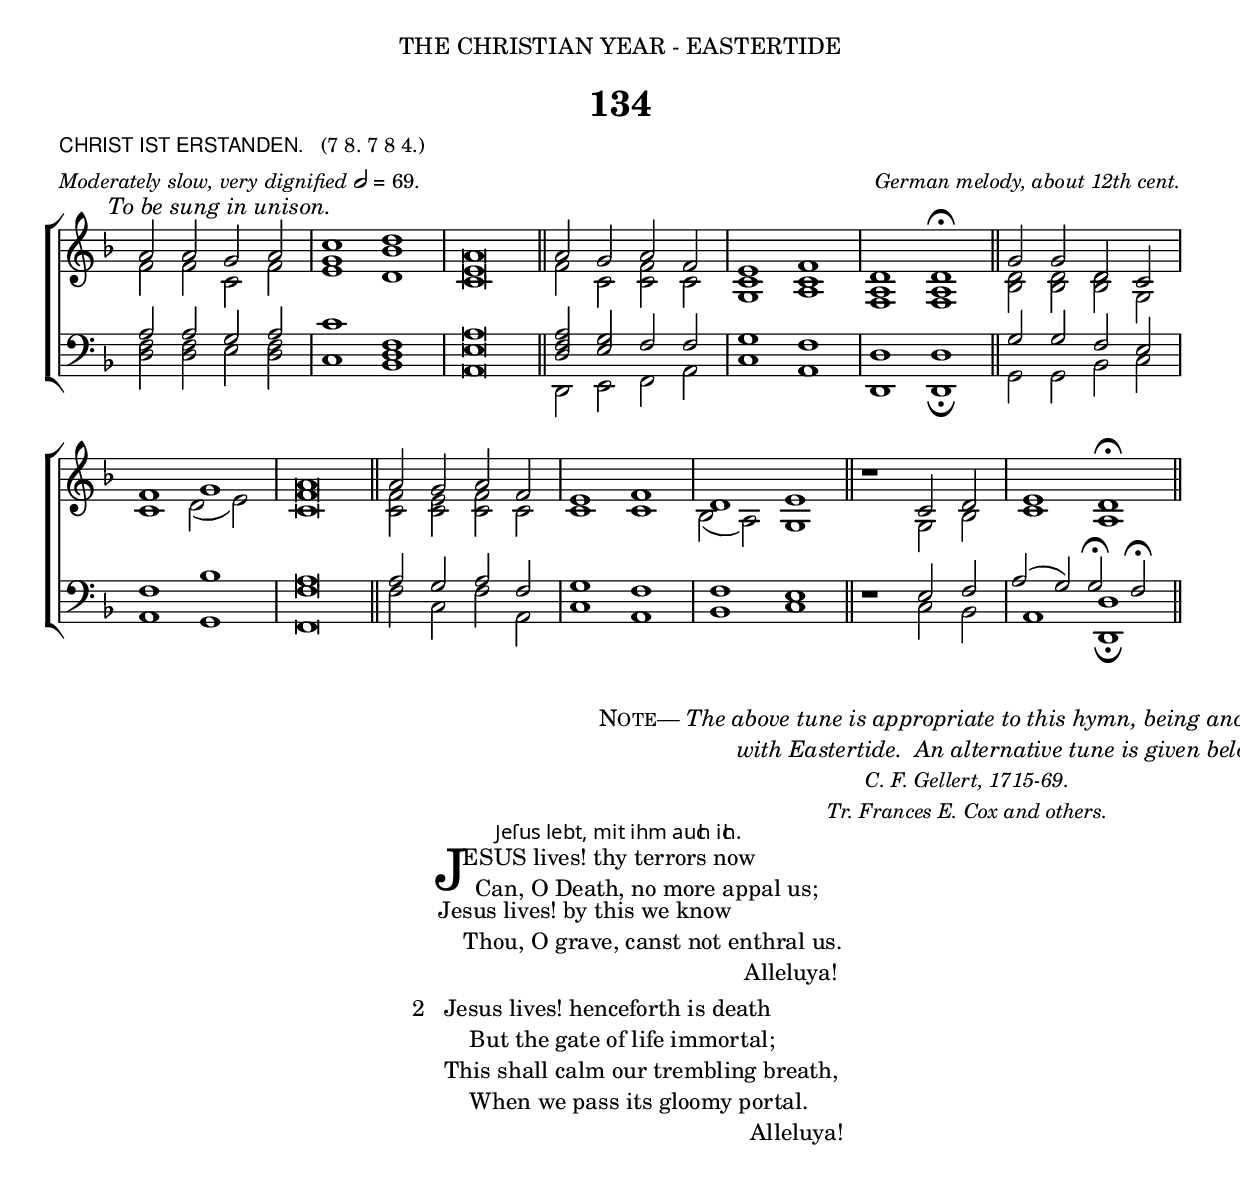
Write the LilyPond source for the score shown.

%%%% 220.png
%%%% Hymn 134 Christ ist erstanden  Jesus lives! thy terrors now
%%%% Rev 2.

\version "2.10"
\header {
  dedication = \markup { \center-align { "THE CHRISTIAN YEAR - EASTERTIDE"
	\hspace #0.1 }}	
	
  title = "134"
  
  poet = \markup { \small {  \line { \sans { \smallCaps "CHRIST IST ERSTANDEN."} \hspace #1 \roman {"(7 8. 7 8 4.)"}} }}
  
  meter = \markup { \small { \italic {Moderately slow, very dignified} \general-align #Y #DOWN \note #"2" #0.5 = 69.} }
  
  arranger = \markup { \small \italic "German melody, about 12th cent." }
  
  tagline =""
}

%%%%%%%%%%%%%%%%%%%%%%%%%%% Macros

%%% no break bar to prevent uncommanded linebreaks

nbbar = { | \noBreak }	
	
%%% Used to pull a note left. Used when a slurred note pair straddles a longer note above when notecolumn force-hshift does not work 		 

straddle =  { \once \override Score.SeparationItem #'padding = #2
              \once \override NoteHead #'X-offset = #-1.0
              \once \override Stem #'X-offset = #-1.0 }

%% Used to pull an upstem note left. Used when a slurred note pair straddles a longer note below and when notecolumn force-hshift does not work 
topstraddle = { \once \override Score.SeparationItem #'padding = #2
              \once \override NoteHead #'X-offset = #-1.0 
              \once \override Stem #'X-offset = #0.3 }	      
	      

%%%%%%%%%%%%%%%%%%%%%%%%%%% End of macro definitions

%%% SATB voices

global = {
  \time 4/2
  \key f \major
  \set Staff.midiInstrument = "church organ"
}

soprano = \relative c' {  
  a'2^\markup { \hspace #-3 \italic "To be sung in unison." } a g a \nbbar c1 d1 \nbbar a\breve \bar "||" 
      a2 g a f \nbbar e1 f1 \nbbar d1 d1 ^\fermata \bar "||" g2 g d c | \break
  f1 g \nbbar a\breve \bar "||" a2 g a f \nbbar e1 f1 \nbbar d1 e1 \bar "||" b'\rest c,2 d \nbbar e1 d ^\fermata \bar "||"
} 
   
alto = \relative c' {  
  f2 f c f \nbbar <e g>1 <d bes'>1 \nbbar <c e>\breve \bar "||" 
      f2 c <c f> c \nbbar <g c>1 <a c>1 \nbbar <f a>1 <f a>1 \bar "||" <bes d>2 <bes d> <bes d> g |
  c1 \straddle d2( e) \nbbar <c f>\breve \bar "||" <c f>2 <c e> <c f> c \nbbar c1 c \nbbar \straddle bes2( a) g1 \bar "||" s1 g2 bes \nbbar c1 a \bar "||"
}

tenor = \relative c {\clef bass 
  a'2 a g a \nbbar c1 f,1 \nbbar <e a>\breve  \bar "||"
      <d f a>2 <e g> f f \nbbar g1 f \nbbar d d \bar "||" g2 g f e |
  f1 bes \nbbar <f a>\breve \bar "||" a2 g a f \nbbar g1 f \nbbar f e \bar "||" d1\rest e2 f \nbbar \topstraddle a( g) \topstraddle g ^\fermata f ^\fermata \bar "||"
}

bass = \relative c {\clef bass 
  <d f>2 <d f> e <d f> \nbbar c1 <bes d>1 \nbbar a\breve \bar "||" 
      d,2 e f a \nbbar c1 a \nbbar d, d_\fermata \bar "||" g2 g bes c |
  a1 g \nbbar f\breve \bar "||" f'2 c f a, \nbbar c1 a \nbbar bes c \bar "||" s1 c2 bes \nbbar a1 <d, d'> _\fermata \bar "||"
}

#(ly:set-option 'point-and-click #f)

\paper {
  #(set-paper-size "a4")
%  annotate-spacing = ##t
  print-page-number = ##f
  ragged-last-bottom = ##t
  ragged-bottom = ##t
}

\book{

%%% Score block	

\score{
\new ChoirStaff	
<<
	\context Staff = upper << 
	\context Voice = sopranos { \voiceOne \global \soprano }
	\context Voice = altos    { \voiceTwo \global \alto }
	                      >>
	\context Staff = lower <<
	\context Voice = tenors { \voiceOne \global \tenor }
	\context Voice = basses { \voiceTwo \global \bass }
			        >>
>>
\layout {
		indent=0
		\context { \Score \remove "Bar_number_engraver" }
		\context { \Staff \remove "Time_signature_engraver" }
		\context { \Score \remove "Mark_engraver"  }
                \context { \Staff \consists "Mark_engraver"  }
	} %% close layout

%%% Hymn Midi	

\midi { \context { \Score tempoWholesPerMinute = #(ly:make-moment 69 2)}} 
		
} %%% Score bracket


%%% Hymn Note markup

\markup { \hspace #52 \center-align { 
	\line { \smallCaps "Note" \hspace #-1.2 ".—" \italic "The above tune is appropriate to this hymn, being anciently connected" }
        \line { \italic "with Eastertide.  An alternative tune is given below." } } }

\markup { "             " } %%% force a blank line to space out	
	
%%% Lyric Attribution 

\markup { \small { \hspace #74  \center-align { \italic "C. F. Gellert, 1715-69."
	                                      \italic "Tr. Frances E. Cox and others."
}} }
	 


%%% Note: In order to generate the Fraktur title below, a Fraktur font is needed.   
%%% HumboldtFraktur and GF Gesetz are examples of Fraktur fonts which resemble the original
%%% image and are free and downloadable from the internet.   
%%% HumboldtFraktur works well on Windows and Linux and looks a little better 
%%% but has been reported to give problems when compiling
%%% on Macintosh installations, so GF Gesetz can be used instead.
%%% In the code, "ch" ligature characters have not been used in order
%%% to allow the text to degrade gracefully for users who do not have the 
%%% Fraktur font.  Instead, the regular "c" and "h" moved closer together have been used.
%%% If you use another Fraktur font, simply put the name into the font-name override below.


\markup { \small { \hspace #42 \override #'(font-name . "HumboldtFraktur") {"Jeſus lebt, mit ihm auc" \hspace #-1.4 "h" "ic" \hspace #-1.4 "h." }}}


%%% Main lyric block

\markup { \hspace #34 %%add space as necc. to center the column
          \column { %%% one super column for the entire block of lyrics
	                 \column { %%verse 1 is a column of 2 lines  
	                  \line { \hspace #2.2 \column { \lower #2.4 \fontsize #8 "J" }   %%Drop Cap goes here
				  \hspace #-1.0    %% adjust this if other letters are too far from Drop Cap
				  \column  { \raise #0.0 "ESUS lives! thy terrors now"
			                                "  Can, O Death, no more appal us;" } }  
	                  \line {  \hspace #2.5  %%adjust hspace until this line left edge is flush with Drop Cap
				   \lower  #1.56  %%adjust this until the line spacing looks right
				   \column {   
					   "Jesus lives! by this we know"
					   "    Thou, O grave, canst not enthral us."
					   "                                                Alleluya!"
			  		}} 
			         } %%% finish verse 1	
			\hspace #1 
           		\line { "2  "
			   \column {	     
				   "Jesus lives! henceforth is death"
				   "    But the gate of life immortal;"
				   "This shall calm our trembling breath,"
				   "    When we pass its gloomy portal."
				   "                                                Alleluya!"
			}} 	 
    }	%%% end super column  
}	


%%% fake score block to occupy space and force a pagebreak.  Can't think of a better way of doing this.
\score{
	{s4 }
\header { breakbefore = ##f piece = ##f opus = ##f tagline = ##f }
\layout{	
	\context { \Staff
		\remove Time_signature_engraver
		\remove Key_engraver
		\remove Clef_engraver
		\remove Staff_symbol_engraver
}}}


%%% second page
%%% continuation of  lyrics

\markup { \hspace #34   %%add space as necc. to center the column
          \column { 
			\hspace #1 
           		\line { "3  "
			   \column {	     
				   "Jesus lives! for us he died;"
				   "    Then, alone to Jesus living,"
				   "Pure in heart may we abide,"
				   "    Glory to our Saviour giving,"
				   "                                                Alleluya!"
			}}
			\hspace #1 
           		\line { "4  "
			   \column {	     
				   "Jesus lives! our hearts know well"
				   "    Nought from us his love shall sever;"
				   "Life, nor death, nor powers of hell"
				   "    Tear us from his keeping ever."
				   "                                                Alleluya!"
			}}
    		        \hspace #1 
           		\line {"5. "
			  \column {	     
				  "Jesus lives! to him the throne"
				  "    Over all the world is given;"
				  "May we go where he is gone,"
				  "    Rest and reign with him in heaven."
				  "                                                Alleluya!"
			}}
	  }
} %%% lyric markup bracket

%%% Amen score block
\score{
  \new ChoirStaff
   <<
        \context Staff = upper \with { fontSize = #-3  \override StaffSymbol #'staff-space = #(magstep -2) }  
	                      << 
	\context Voice = "sopranos" { \relative c' { \clef treble \global \voiceOne d1 d \bar "||" }}
	\context Voice = "altos"    { \relative c' { \clef treble \global \voiceTwo bes1 a \bar "||" }}
	                      >>
			  
	\context Lyrics \lyricsto "altos" {\override LyricText #'font-size = #-1  A -- men. }
	
	\context Staff = lower \with { fontSize = #-3  \override StaffSymbol #'staff-space = #(magstep -2) }  
	                       << 
	\context Voice = "tenors" { \relative c { \clef bass \global \voiceThree g'1 fis \bar "||" }}
	\context Voice = "basses" { \relative c { \clef bass \global \voiceFour  g1 d' \bar "||" }}
			        >> 
  >>			      
\header { breakbefore = ##f piece = " " opus = " " }

\layout { 
      \context { \Score timing = ##f }
	ragged-right = ##t
	indent = 15\cm
	\context { \Staff \remove Time_signature_engraver }

       } %% close layout

%%% Amen Midi

\midi { \context { \Score tempoWholesPerMinute = #(ly:make-moment 69 2) }} 

}
	
} %%% book bracket
